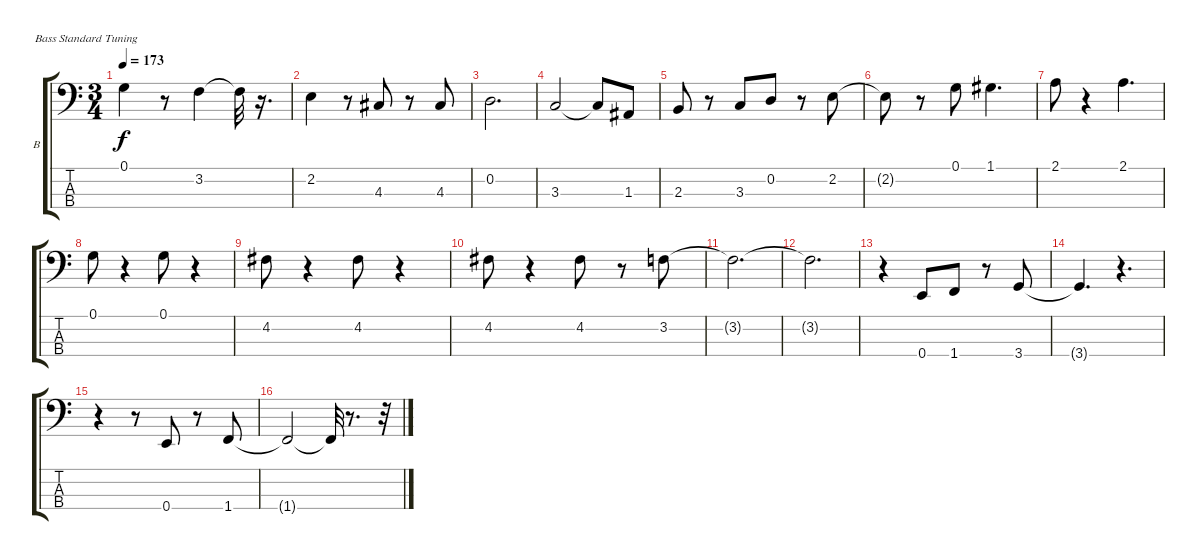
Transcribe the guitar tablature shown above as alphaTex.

\bracketExtendMode groupsimilarinstruments
\firstSystemTrackNameOrientation horizontal
\otherSystemsTrackNameOrientation horizontal
\track ("Bass" "B") {instrument fretlessbass}
\staff {score tabs}
\tuning (G2 D2 A1 E1)
\ts (3 4)
\tempo 173
\clef f4
\ks c
0.1.4{dy f} r.8 3.2.4 3.2{t}.32 r.16{d} |
2.2.4 r.8 4.3.8 r.8 4.3.8 |
0.2.2{d} |
3.3.2 3.3{t}.8 1.3.8 |
2.3.8 r.8 3.3.8 0.2.8 r.8 2.2.8 |
2.2{t}.8 r.8 0.1.8 1.1.4{d} |
2.1.8 r.4 2.1.4{d} |
0.1.8 r.4 0.1.8 r.4 |
4.2.8 r.4 4.2.8 r.4 |
4.2.8 r.4 4.2.8 r.8 3.2.8 |
3.2{t}.2{d} |
3.2{t}.2{d} |
r.4 0.4.8 1.4.8 r.8 3.4.8 |
3.4{t}.4{d} r.4{d} |
r.4 r.8 0.4.8 r.8 1.4.8 |
1.4{t}.2 1.4{t}.32 r.8{d} r.32
